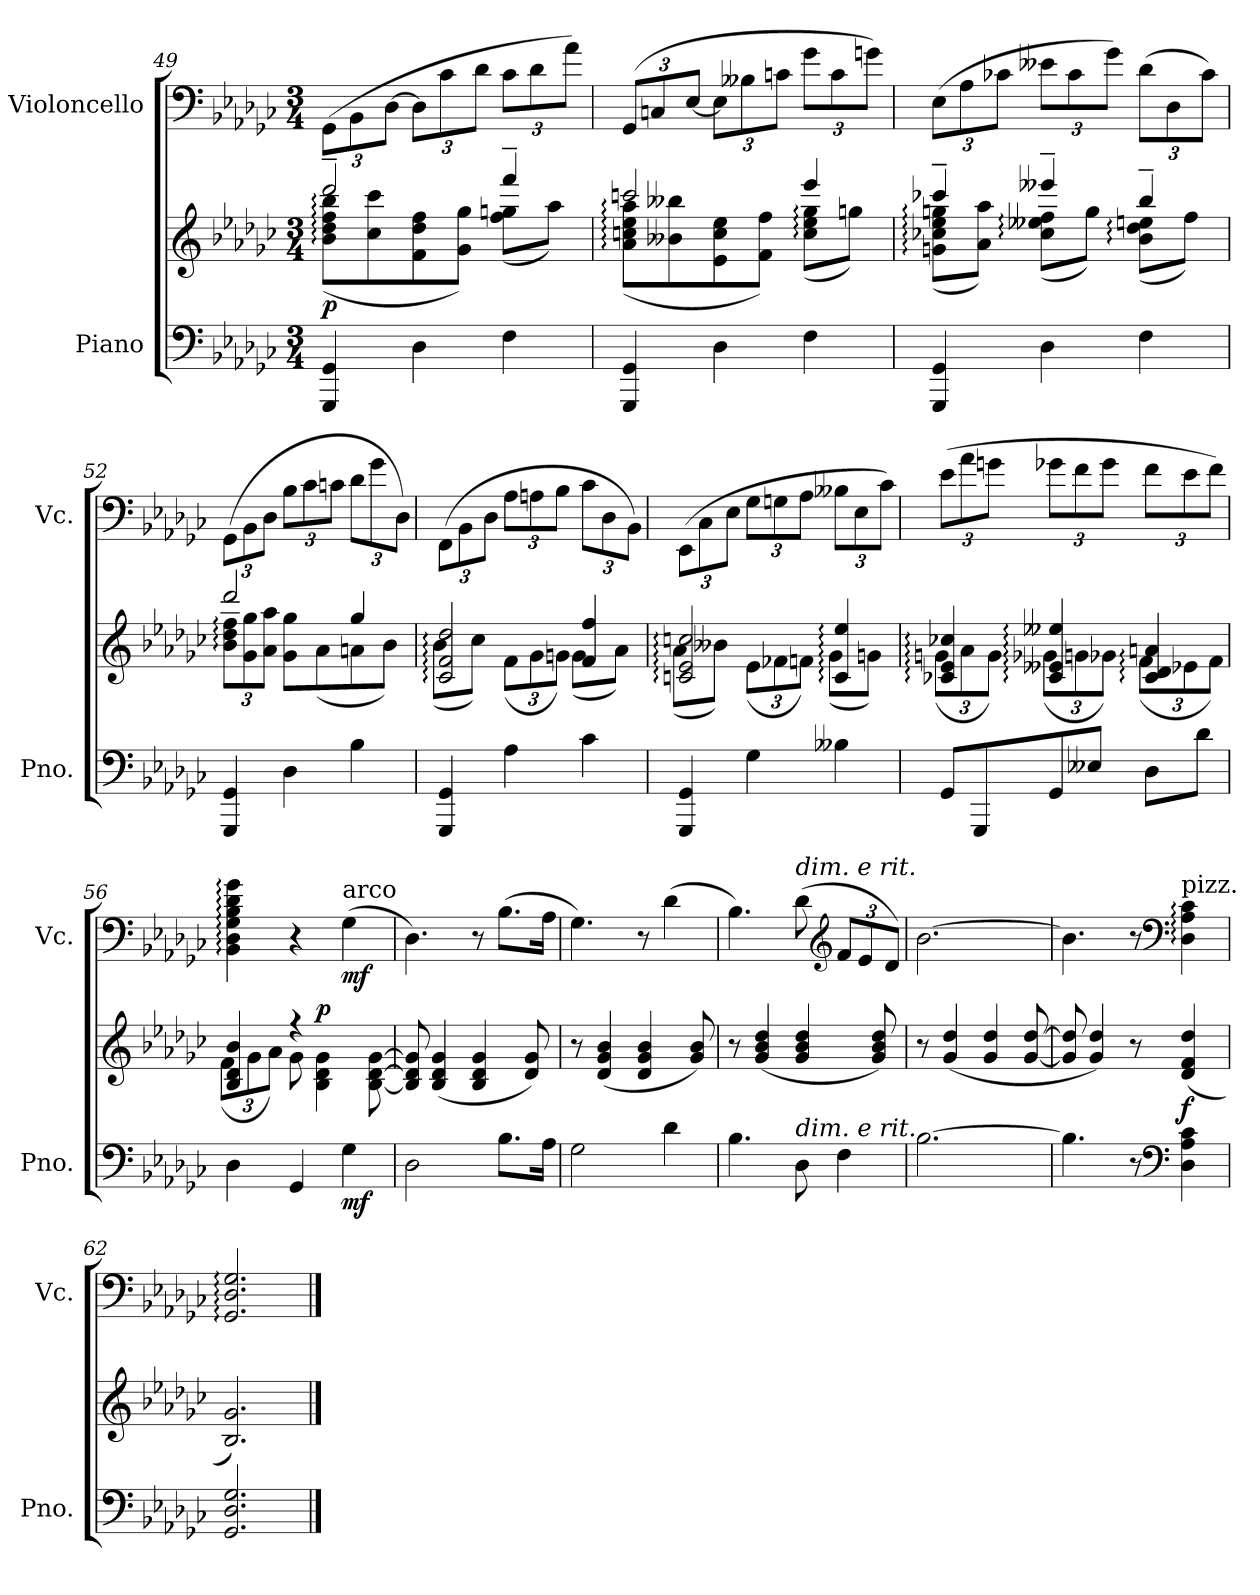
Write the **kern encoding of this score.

**kern	**kern	**dynam	**kern	**dynam
*part2	*part2	*part2	*part1	*part1
*staff3	*staff2	*staff2/3	*staff1	*staff1
*I"Piano	*	*	*I"Violoncello	*
*I'Pno.	*	*	*I'Vc.	*
*clefF4	*clefG2	*	*clefF4	*
*k[b-e-a-d-g-c-]	*k[b-e-a-d-g-c-]	*	*k[b-e-a-d-g-c-]	*
*M3/4	*M3/4	*	*M3/4	*
=49	=49	=49	=49	=49
*	*^	*	*	*
*	*	*	*	*Xbrackettup	*
!	!	!	!LO:DY:b	!	!
4GGG-/ 4GG-/	2ddd-~/	(<8b-\: 8dd-\: 8ff\: 8bb-\:L	p	(>12GG-\L	.
.	.	.	.	12BB-\	.
.	.	8cc-\ 8ccc-\	.	.	.
.	.	.	.	[12D-\J	.
4D-\	.	8f\ 8dd-\ 8ff\	.	12D-\L]	.
.	.	.	.	12c-\	.
.	.	8g-\ 8gg-\J)	.	.	.
.	.	.	.	12d-\J	.
4F\	4fff~/	(<8ff\ 8ggn\L	.	12c-\L	.
.	.	.	.	12d-\	.
.	.	8aa-\J)	.	.	.
.	.	.	.	12a-\J)	.
=50	=50	=50	=50	=50	=50
4GGG-/ 4GG-/	2cccn/	(<8a-\: 8ccn\: 8ee-\: 8aa-\:L	.	(>12GG-/L	.
.	.	.	.	12Cn/	.
.	.	8b--X\ 8bb--X\	.	.	.
.	.	.	.	[12E-/J	.
4D-\	.	8e-\ 8cc\ 8ee-\	.	12E-\L]	.
.	.	.	.	12B--X\	.
.	.	8f\ 8ff\J)	.	.	.
.	.	.	.	12cn\J	.
4F\	4eee-/	(<8cc\: 8ee-\: 8gg-\:L	.	12g-\L	.
.	.	.	.	12c\	.
.	.	8ggn\J)	.	.	.
.	.	.	.	12gn\J)	.
=51	=51	=51	=51	=51	=51
4GGG-/ 4GG-/	4ccc-X~/	(<8gn\: 8cc-X\: 8ee-\: 8ggn\:L	.	(>12E-\L	.
.	.	.	.	12A-\	.
.	.	8a-\ 8aa-\J)	.	.	.
.	.	.	.	12c-X\J	.
4D-\	4eee--X~/	(<8cc-\: 8ee--X\: 8ff\:L	.	12e--X\L	.
.	.	.	.	12c-\	.
.	.	8gg\J)	.	.	.
.	.	.	.	12g-\J)	.
4F\	4bb-~/	(<8b-\: 8dd-\: 8een\:L	.	(>12d-\L	.
.	.	.	.	12D-\	.
.	.	8ff\J)	.	.	.
.	.	.	.	12c-\J)	.
!!LO:LB:g=z
=52	=52	=52	=52	=52	=52
*	*	*Xbrackettup	*	*	*
4GGG-/ 4GG-/	2ddd-/	12b-\: 12dd-\: 12ff\:L	.	(>12GG-\L	.
.	.	12g-\ 12gg-\	.	12BB-\	.
.	.	12a-\ 12aa-\J	.	12D-\J	.
4D-\	.	8g-\ 8gg-\L	.	12B-\L	.
.	.	.	.	12c-\	.
.	.	(<8a-\	.	.	.
.	.	.	.	12cn\J	.
4B-\	4gg-/	8an\	.	12d-\L	.
.	.	.	.	12g-\	.
.	.	8b-\J)	.	.	.
.	.	.	.	12D-\J)	.
=53	=53	=53	=53	=53	=53
4GGG-/ 4GG-/	2c-/: 2f/: 2dd-/:	(<8b-\L	.	(>12FF\L	.
.	.	.	.	12BB-\	.
.	.	8cc-\J)	.	.	.
.	.	.	.	12D-\J	.
4A-\	.	(>12f\L	.	12A-\L	.
.	.	12g-\	.	12An\	.
.	.	12gn\J)	.	12B-\J	.
4c-\	4f/ 4ff/	(<8g\L	.	12c-\L	.
.	.	.	.	12D-\	.
.	.	8a-\J)	.	.	.
.	.	.	.	12BB-\J)	.
=54	=54	=54	=54	=54	=54
4GGG-/ 4GG-/	2cn/: 2e-/: 2ccn/:	(<8a-\L	.	(>12EE-\L	.
.	.	.	.	12C-\	.
.	.	8b--X\J)	.	.	.
.	.	.	.	12E-\J	.
4G-\	.	(>12e-\L	.	12G-\L	.
.	.	12f-X\	.	12Gn\	.
.	.	12fn\J)	.	12A-\J	.
4B--X\	4c/: 4ee-/:	(<8g-\L	.	12B--X\L	.
.	.	.	.	12E-\	.
.	.	8gn\J)	.	.	.
.	.	.	.	12c-\J)	.
=55	=55	=55	=55	=55	=55
8GG-/L	4c-X/: 4e-/: 4cc-X/:	(<12gn\L	.	(>12e-\L	.
.	.	12a-\	.	12a-\	.
8GGG-/	.	.	.	.	.
.	.	12g\J)	.	12gn\J	.
8GG-/	4c-/: 4e--X/: 4ee--X/:	(<12g-X\L	.	12g-X\L	.
.	.	12gn\	.	12f\	.
8E--X/J	.	.	.	.	.
.	.	12g-X\J)	.	12g-\J	.
8D-\L	4c-/: 4d-/: 4an/:	(<12f\L	.	12f\L	.
.	.	12e-X\	.	12e-\	.
8d-\J	.	.	.	.	.
.	.	12f\J)	.	12f\J)	.
!!LO:LB:g=z
=56	=56	=56	=56	=56	=56
4D-\	4B-/ 4d-/ 4b-/	(<12f\L	.	4BB-\: 4D-\: 4G-\: 4B-\: 4d-\: 4g-\:	.
.	.	12g-\	.	.	.
.	.	12a-\J)	.	.	.
4GG-/	4r	8g-\	.	4r	.
!	!	!	!LO:DY:a	!	!
.	.	4B-\ 4d-\ 4g-\	p	.	.
!	!	!	!	!LO:TX:a:t=arco	!
!	!	!	!LO:DY:b=2	!	!LO:DY:b
4G-\	4ryy	.	mf	(>4G-\	mf
.	.	[8B-\ [8d-\ [8g-\	.	.	.
*	*v	*v	*	*	*
=57	=57	=57	=57	=57
2D-\	8B-/] 8d-/] 8g-/]	.	4.D-\)	.
.	(>4B-/ 4d-/ 4g-/	.	.	.
.	4B-/ 4d-/ 4g-/	.	8r	.
8.B-\L	.	.	(>8.B-\L	.
.	8d-/ 8g-/)	.	.	.
16A-\Jk	.	.	16A-\Jk	.
=58	=58	=58	=58	=58
2G-\	8r	.	4.G-\)	.
.	(>4d-/ 4g-/ 4b-/	.	.	.
.	4d-/ 4g-/ 4b-/	.	8r	.
4d-\	.	.	(>4d-\	.
.	8g-/ 8b-/)	.	.	.
=59	=59	=59	=59	=59
4.B-\	8r	.	4.B-\)	.
.	(>4g-/ 4b-/ 4dd-/	.	.	.
!	!	!	!LO:TX:a:i:t=dim. e rit.	!
!LO:TX:a:i:t=dim. e rit.	!	!	!	!
8D-\	4g-/ 4b-/ 4dd-/	.	(>8d-\	.
*	*	*	*clefG2	*
4F\	.	.	12f/L	.
.	.	.	12e-/	.
.	8g-/ 8b-/ 8dd-/)	.	.	.
.	.	.	12d-/J)	.
=60	=60	=60	=60	=60
[2.B-\	8r	.	[2.b-\	.
.	(>4g-/ 4dd-/	.	.	.
.	4g-/ 4dd-/	.	.	.
.	[8g-/ [8dd-/	.	.	.
=61	=61	=61	=61	=61
4.B-\]	8g-/] 8dd-/]	.	4.b-\]	.
.	4g-/ 4dd-/)	.	.	.
8r	8r	.	8r	.
*clefF4	*	*	*clefF4	*
!	!	!	!LO:TX:a:t=pizz.	!
!	!	!LO:DY:b	!	!
4D-\ 4A-\ 4c-\	(>4d-/ 4f/ 4dd-/	f	4D-\: 4A-\: 4c-\:	.
=62	=62	=62	=62	=62
2.GG-/ 2.D-/ 2.G-/	2.B-/ 2.g-/)	.	2.GG-/: 2.D-/: 2.G-/:	.
==	==	==	==	==
*-	*-	*-	*-	*-
